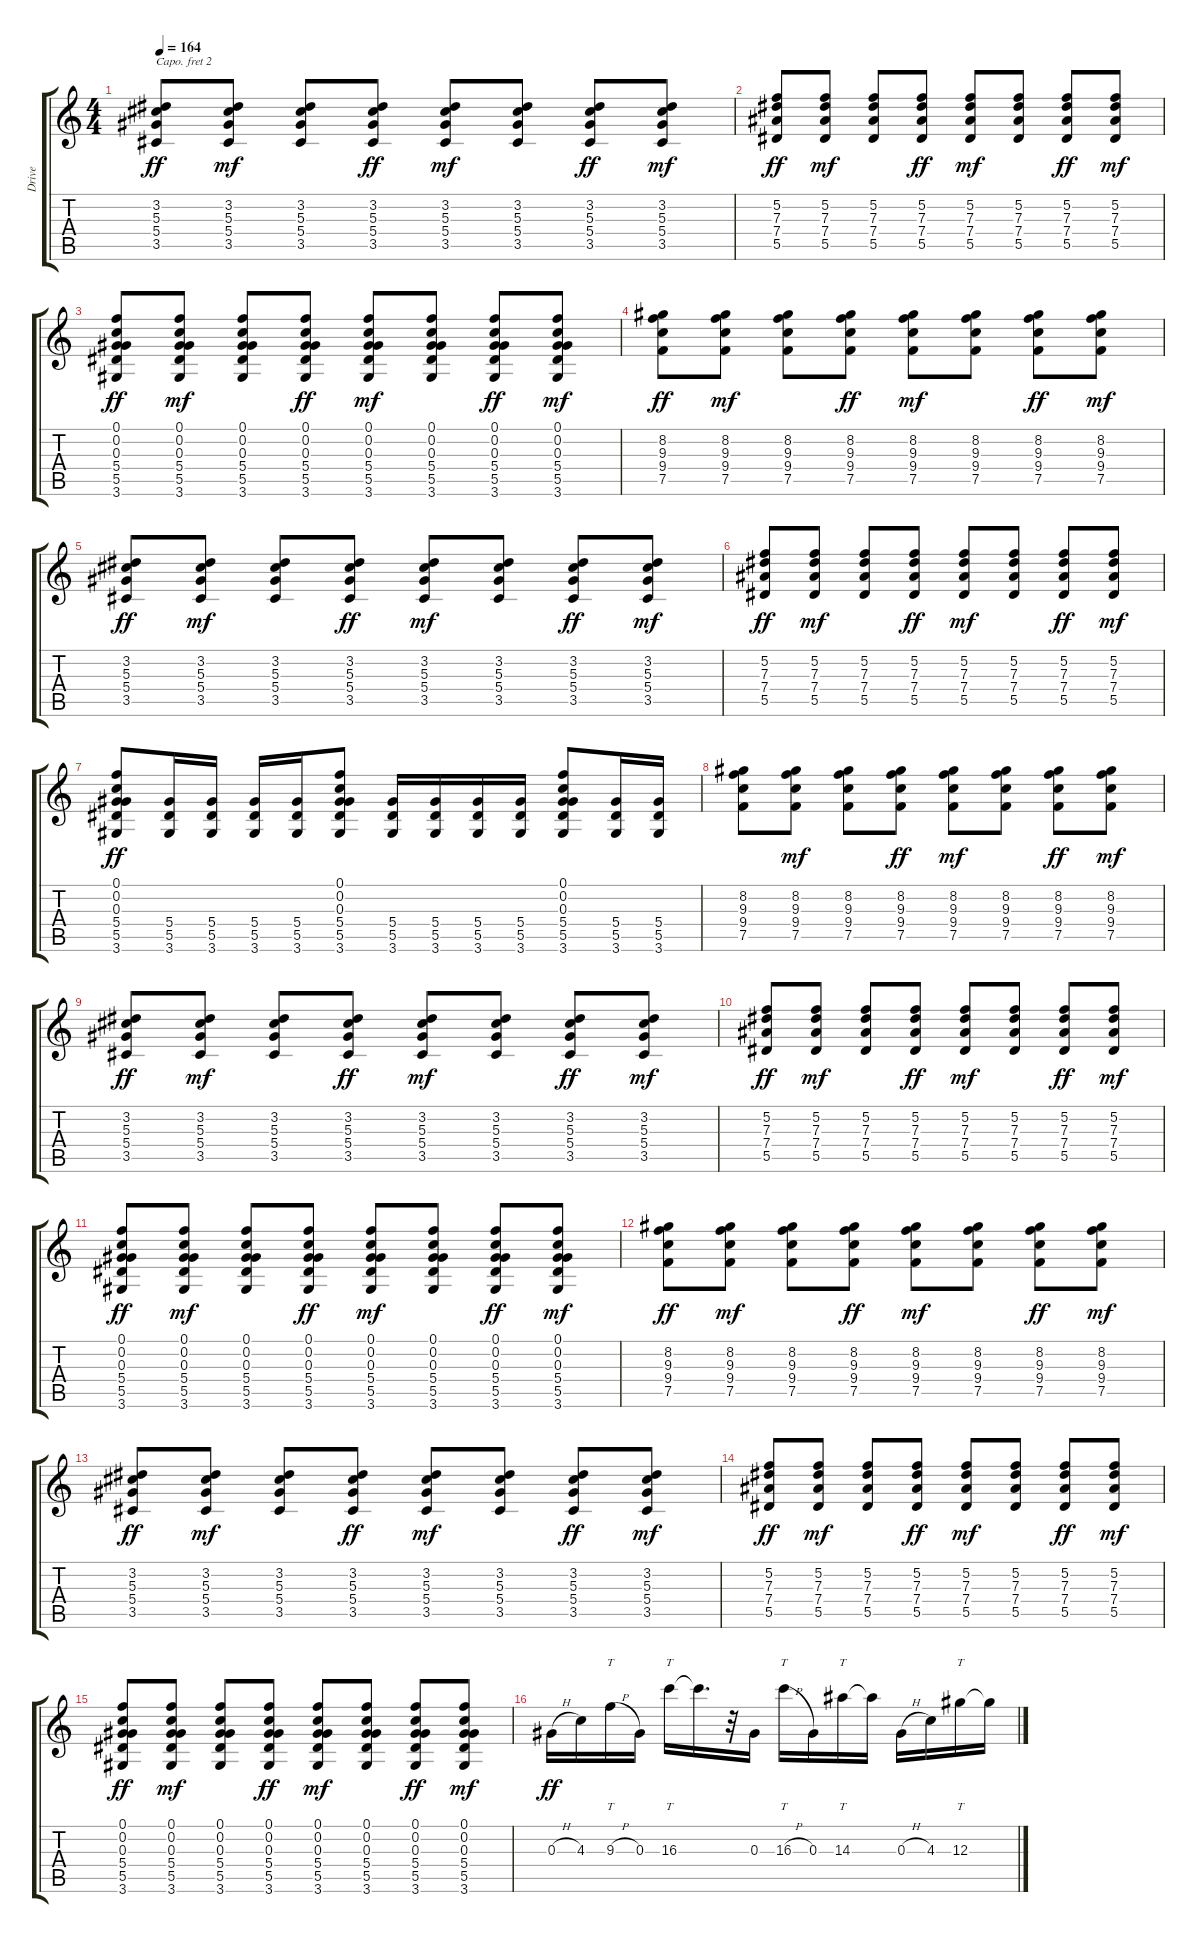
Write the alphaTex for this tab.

\track ("Drive " "Drive ") {instrument overdrivenguitar}
\staff {score tabs}
\capo 2
\tuning (Eb4 Bb3 Gb3 Db3 Ab2 Eb2) {hide}
\ts (4 4)
\tempo 164
\clef g2
\ks c
(3.2 5.3 5.4 3.5).8{dy ff} (3.2 5.3 5.4 3.5).8{dy mf} (3.2 5.3 5.4 3.5).8 (3.2 5.3 5.4 3.5).8{dy ff} (3.2 5.3 5.4 3.5).8{dy mf} (3.2 5.3 5.4 3.5).8 (3.2 5.3 5.4 3.5).8{dy ff} (3.2 5.3 5.4 3.5).8{dy mf} |
(5.2 7.3 7.4 5.5).8{dy ff} (5.2 7.3 7.4 5.5).8{dy mf} (5.2 7.3 7.4 5.5).8 (5.2 7.3 7.4 5.5).8{dy ff} (5.2 7.3 7.4 5.5).8{dy mf} (5.2 7.3 7.4 5.5).8 (5.2 7.3 7.4 5.5).8{dy ff} (5.2 7.3 7.4 5.5).8{dy mf} |
(0.1 0.2 0.3 5.4 5.5 3.6).8{dy ff} (0.1 0.2 0.3 5.4 5.5 3.6).8{dy mf} (0.1 0.2 0.3 5.4 5.5 3.6).8 (0.1 0.2 0.3 5.4 5.5 3.6).8{dy ff} (0.1 0.2 0.3 5.4 5.5 3.6).8{dy mf} (0.1 0.2 0.3 5.4 5.5 3.6).8 (0.1 0.2 0.3 5.4 5.5 3.6).8{dy ff} (0.1 0.2 0.3 5.4 5.5 3.6).8{dy mf} |
(8.2 9.3 9.4 7.5).8{dy ff} (8.2 9.3 9.4 7.5).8{dy mf} (8.2 9.3 9.4 7.5).8 (8.2 9.3 9.4 7.5).8{dy ff} (8.2 9.3 9.4 7.5).8{dy mf} (8.2 9.3 9.4 7.5).8 (8.2 9.3 9.4 7.5).8{dy ff} (8.2 9.3 9.4 7.5).8{dy mf} |
(3.2 5.3 5.4 3.5).8{dy ff} (3.2 5.3 5.4 3.5).8{dy mf} (3.2 5.3 5.4 3.5).8 (3.2 5.3 5.4 3.5).8{dy ff} (3.2 5.3 5.4 3.5).8{dy mf} (3.2 5.3 5.4 3.5).8 (3.2 5.3 5.4 3.5).8{dy ff} (3.2 5.3 5.4 3.5).8{dy mf} |
(5.2 7.3 7.4 5.5).8{dy ff} (5.2 7.3 7.4 5.5).8{dy mf} (5.2 7.3 7.4 5.5).8 (5.2 7.3 7.4 5.5).8{dy ff} (5.2 7.3 7.4 5.5).8{dy mf} (5.2 7.3 7.4 5.5).8 (5.2 7.3 7.4 5.5).8{dy ff} (5.2 7.3 7.4 5.5).8{dy mf} |
(0.1 0.2 0.3 5.4 5.5 3.6).8{dy ff} (5.4 5.5 3.6).16 (5.4 5.5 3.6).16 (5.4 5.5 3.6).16 (5.4 5.5 3.6).16 (0.1 0.2 0.3 5.4 5.5 3.6).8 (5.4 5.5 3.6).16 (5.4 5.5 3.6).16 (5.4 5.5 3.6).16 (5.4 5.5 3.6).16 (0.1 0.2 0.3 5.4 5.5 3.6).8 (5.4 5.5 3.6).16 (5.4 5.5 3.6).16 |
(8.2 9.3 9.4 7.5).8 (8.2 9.3 9.4 7.5).8{dy mf} (8.2 9.3 9.4 7.5).8 (8.2 9.3 9.4 7.5).8{dy ff} (8.2 9.3 9.4 7.5).8{dy mf} (8.2 9.3 9.4 7.5).8 (8.2 9.3 9.4 7.5).8{dy ff} (8.2 9.3 9.4 7.5).8{dy mf} |
(3.2 5.3 5.4 3.5).8{dy ff} (3.2 5.3 5.4 3.5).8{dy mf} (3.2 5.3 5.4 3.5).8 (3.2 5.3 5.4 3.5).8{dy ff} (3.2 5.3 5.4 3.5).8{dy mf} (3.2 5.3 5.4 3.5).8 (3.2 5.3 5.4 3.5).8{dy ff} (3.2 5.3 5.4 3.5).8{dy mf} |
(5.2 7.3 7.4 5.5).8{dy ff} (5.2 7.3 7.4 5.5).8{dy mf} (5.2 7.3 7.4 5.5).8 (5.2 7.3 7.4 5.5).8{dy ff} (5.2 7.3 7.4 5.5).8{dy mf} (5.2 7.3 7.4 5.5).8 (5.2 7.3 7.4 5.5).8{dy ff} (5.2 7.3 7.4 5.5).8{dy mf} |
(0.1 0.2 0.3 5.4 5.5 3.6).8{dy ff} (0.1 0.2 0.3 5.4 5.5 3.6).8{dy mf} (0.1 0.2 0.3 5.4 5.5 3.6).8 (0.1 0.2 0.3 5.4 5.5 3.6).8{dy ff} (0.1 0.2 0.3 5.4 5.5 3.6).8{dy mf} (0.1 0.2 0.3 5.4 5.5 3.6).8 (0.1 0.2 0.3 5.4 5.5 3.6).8{dy ff} (0.1 0.2 0.3 5.4 5.5 3.6).8{dy mf} |
(8.2 9.3 9.4 7.5).8{dy ff} (8.2 9.3 9.4 7.5).8{dy mf} (8.2 9.3 9.4 7.5).8 (8.2 9.3 9.4 7.5).8{dy ff} (8.2 9.3 9.4 7.5).8{dy mf} (8.2 9.3 9.4 7.5).8 (8.2 9.3 9.4 7.5).8{dy ff} (8.2 9.3 9.4 7.5).8{dy mf} |
(3.2 5.3 5.4 3.5).8{dy ff} (3.2 5.3 5.4 3.5).8{dy mf} (3.2 5.3 5.4 3.5).8 (3.2 5.3 5.4 3.5).8{dy ff} (3.2 5.3 5.4 3.5).8{dy mf} (3.2 5.3 5.4 3.5).8 (3.2 5.3 5.4 3.5).8{dy ff} (3.2 5.3 5.4 3.5).8{dy mf} |
(5.2 7.3 7.4 5.5).8{dy ff} (5.2 7.3 7.4 5.5).8{dy mf} (5.2 7.3 7.4 5.5).8 (5.2 7.3 7.4 5.5).8{dy ff} (5.2 7.3 7.4 5.5).8{dy mf} (5.2 7.3 7.4 5.5).8 (5.2 7.3 7.4 5.5).8{dy ff} (5.2 7.3 7.4 5.5).8{dy mf} |
(0.1 0.2 0.3 5.4 5.5 3.6).8{dy ff} (0.1 0.2 0.3 5.4 5.5 3.6).8{dy mf} (0.1 0.2 0.3 5.4 5.5 3.6).8 (0.1 0.2 0.3 5.4 5.5 3.6).8{dy ff} (0.1 0.2 0.3 5.4 5.5 3.6).8{dy mf} (0.1 0.2 0.3 5.4 5.5 3.6).8 (0.1 0.2 0.3 5.4 5.5 3.6).8{dy ff} (0.1 0.2 0.3 5.4 5.5 3.6).8{dy mf} |
0.3{h}.16{dy ff} 4.3.16 9.3{h}.16{tt} 0.3.16 16.3.16{tt} 16.3{t}.16{d} r.32 0.3.16 16.3{h}.16{tt} 0.3.16 14.3.16{tt} 14.3{t}.16 0.3{h}.16 4.3.16 12.3.16{tt} 12.3{t}.16
